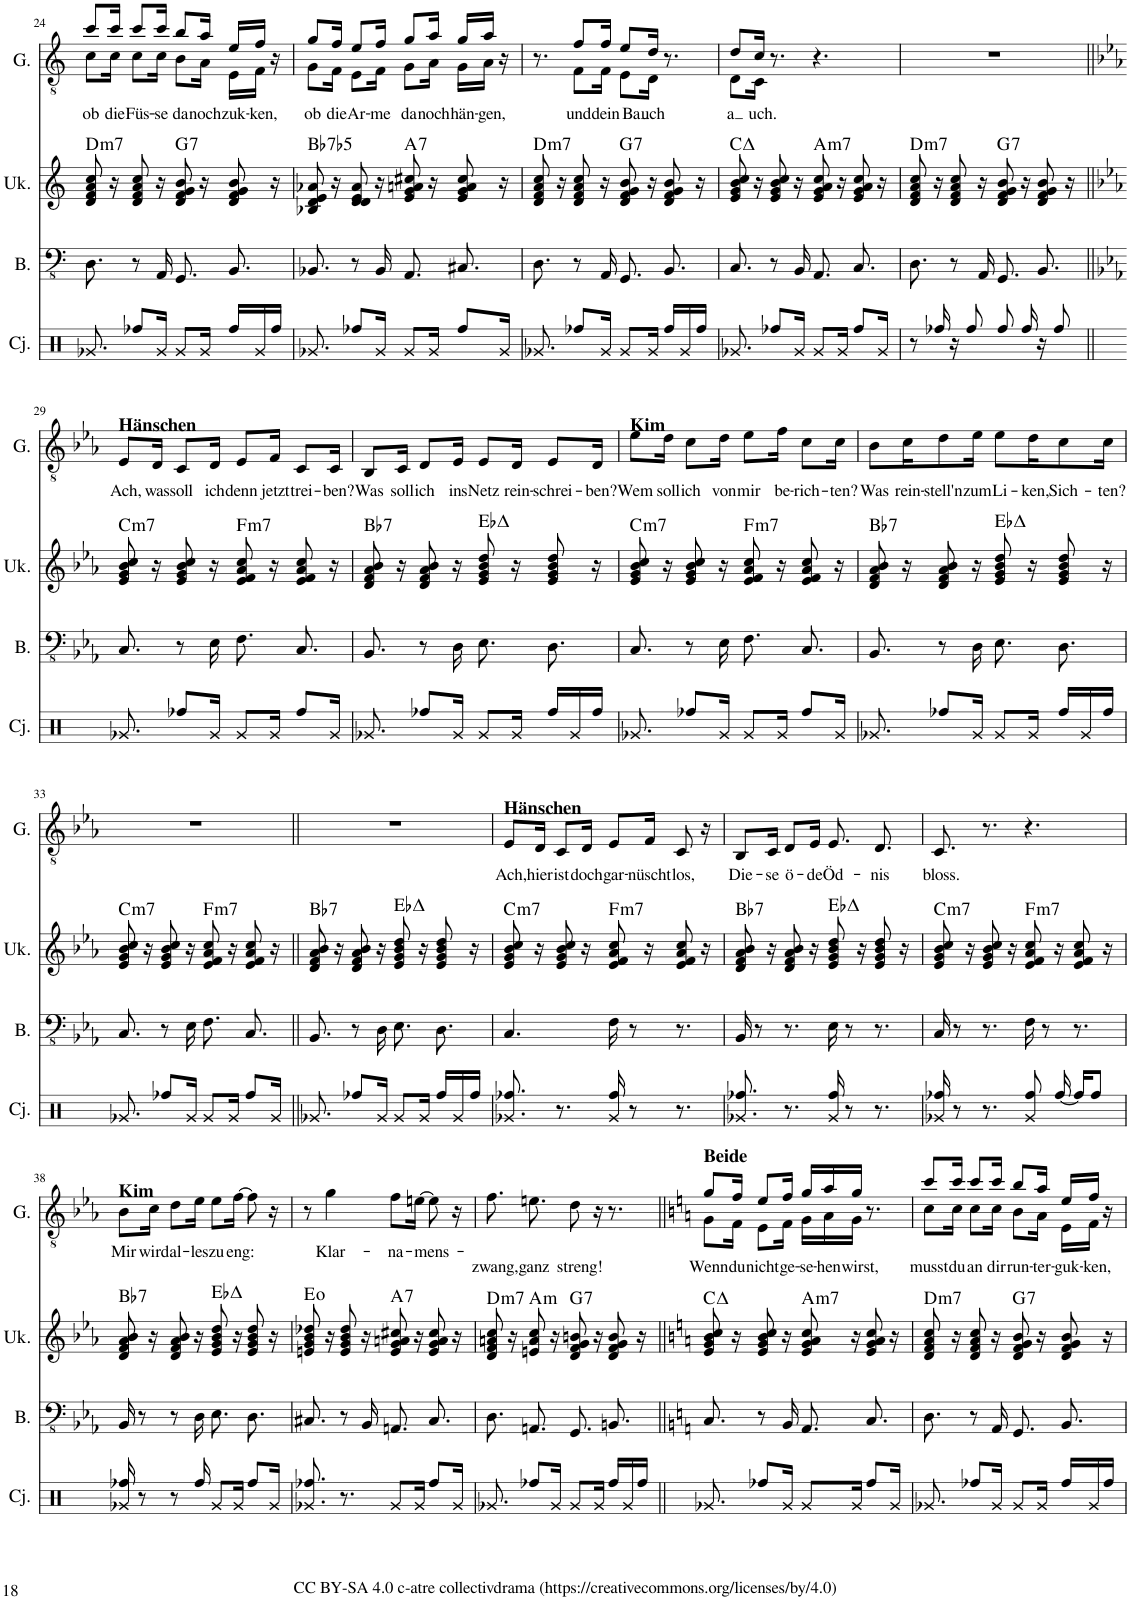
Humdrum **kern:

**kern	**kern	**harte	**kern	**text
*part3	*part2	*part2	*part1	*part1
*staff3	*staff2	*	*staff1	*staff1
*I"(Kontra-)Bass (Klavier, links)	*I"Ukulele (Klavier, rechts)	*	*I"Gesang	*
*I'B.	*I'Uk.	*	*I'G.	*
!!LO:PB:g=z
*clefFv4	*clefG2	*	*clefGv2	*
*k[]	*k[]	*	*k[]	*
*M12/16	*M12/16	*	*M12/16	*
=24	=24	=24	=24	=24
!	!	!LO:H:kt=m7	!	!LO:LY:b
*	*	*	*^	*
8.DD\	8d/ 8f/ 8a/ 8cc/	D:min7	8cc/L	8c\L	ob
!	!	!	!	!	!LO:LY:b
.	16r	.	16cc/Jk	16c\Jk	die
!	!	!	!	!	!LO:LY:b
8r	8d/ 8f/ 8a/ 8cc/	.	8cc/L	8c\L	Füs-
!	!	!	!	!	!LO:LY:b
16AAA/	16r	.	16cc/Jk	16c\Jk	-se
!	!	!LO:H:kt=7	!	!	!LO:LY:b
8.GGG/	8d/ 8f/ 8g/ 8b/	G:7	8b/L	8B\L	da
!	!	!	!	!	!LO:LY:b
.	16r	.	16a/Jk	16A\Jk	noch
!	!	!	!	!	!LO:LY:b
8.BBB/	8d/ 8f/ 8g/ 8b/	.	16e/LL	16E\LL	zuk-
!	!	!	!	!	!LO:LY:b
.	.	.	16f/JJ	16F\JJ	-ken,
.	16r	.	16r	16ryy	.
=25	=25	=25	=25	=25	=25
!	!	!LO:H:kt=7	!	!	!LO:LY:b
8.BBB-X/	8B-X/ 8d/ 8e/ 8a-X/	Bb:(3,b5,b7)	8g/L	8G\L	ob
!	!	!	!	!	!LO:LY:b
.	16r	.	16f/Jk	16F\Jk	die
!	!	!	!	!	!LO:LY:b
8r	8d/ 8d/ 8e/ 8a-/	.	8e/L	8E\L	Ar-
!	!	!	!	!	!LO:LY:b
16BBB-/	16r	.	16f/Jk	16F\Jk	-me
!	!	!LO:H:kt=7	!	!	!LO:LY:b
8.AAA/	8e/ 8g/ 8an/ 8cc#X/	A:7	8g/L	8G\L	da
!	!	!	!	!	!LO:LY:b
.	16r	.	16a/Jk	16A\Jk	noch
!	!	!	!	!	!LO:LY:b
8.CC#X/	8e/ 8g/ 8a/ 8cc#/	.	16g/LL	16G\LL	hän-
!	!	!	!	!	!LO:LY:b
.	.	.	16a/JJ	16A\JJ	-gen,
.	16r	.	16r	16ryy	.
=26	=26	=26	=26	=26	=26
!	!	!LO:H:kt=m7	!	!	!
8.DD\	8d/ 8f/ 8a/ 8cc/	D:min7	8.r	8.ryy	.
.	16r	.	.	.	.
!	!	!	!	!	!LO:LY:b
8r	8d/ 8f/ 8a/ 8cc/	.	8f/L	8F\L	und
!	!	!	!	!	!LO:LY:b
16AAA/	16r	.	16f/Jk	16F\Jk	dein
!	!	!LO:H:kt=7	!	!	!LO:LY:b
8.GGG/	8d/ 8f/ 8g/ 8b/	G:7	8e/L	8E\L	Ba
!	!	!	!	!	!LO:LY:b
.	16r	.	16d/Jk	16D\Jk	uch
8.BBB/	8d/ 8f/ 8g/ 8b/	.	8.r	8.ryy	.
.	16r	.	.	.	.
=27	=27	=27	=27	=27	=27
!	!	!LO:H:kt=Δ	!	!	!LO:LY:b
8.CC/	8e/ 8g/ 8b/ 8cc/	.	8d/L	8D\L	a
!	!	!	!	!	!LO:LY:b
.	16r	.	16c/Jk	16C\Jk	uch.
8r	8e/ 8g/ 8b/ 8cc/	.	8.r	8.ryy	.
16BBB/	16r	.	.	.	.
!	!	!LO:H:kt=m7	!	!	!
8.AAA/	8e/ 8g/ 8a/ 8cc/	A:min7	4.r	4.ryy	.
.	16r	.	.	.	.
8.CC/	8e/ 8g/ 8a/ 8cc/	.	.	.	.
.	16r	.	.	.	.
*	*	*	*v	*v	*
=28	=28	=28	=28	=28
!	!	!LO:H:kt=m7	!	!
8.DD\	8d/ 8f/ 8a/ 8cc/	D:min7	2.r	.
.	16r	.	.	.
8r	8d/ 8f/ 8a/ 8cc/	.	.	.
16AAA/	16r	.	.	.
!	!	!LO:H:kt=7	!	!
8.GGG/	8d/ 8f/ 8g/ 8b/	G:7	.	.
.	16r	.	.	.
8.BBB/	8d/ 8f/ 8g/ 8b/	.	.	.
.	16r	.	.	.
!!LO:LB:g=z
=29||	=29||	=29||	=29||	=29||
*k[b-e-a-]	*k[b-e-a-]	*	*k[b-e-a-]	*
!	!	!	!LO:TX:a:B:t=Hänschen	!
!	!	!LO:H:kt=m7	!	!LO:LY:b
8.CC/	8e-/ 8g/ 8b-/ 8cc/	C:min7	8E-/L	Ach,
!	!	!	!	!LO:LY:b
.	16r	.	16D/Jk	was
!	!	!	!	!LO:LY:b
8r	8e-/ 8g/ 8b-/ 8cc/	.	8C/L	soll
!	!	!	!	!LO:LY:b
16EE-\	16r	.	16D/Jk	ich
!	!	!LO:H:kt=m7	!	!LO:LY:b
8.FF\	8e-/ 8f/ 8a-/ 8cc/	F:min7	8E-/L	denn
!	!	!	!	!LO:LY:b
.	16r	.	16F/Jk	jetzt
!	!	!	!	!LO:LY:b
8.CC/	8e-/ 8f/ 8a-/ 8cc/	.	8C/L	trei-
!	!	!	!	!LO:LY:b
.	16r	.	16C/Jk	-ben?
=30	=30	=30	=30	=30
!	!	!LO:H:kt=7	!	!LO:LY:b
8.BBB-/	8d/ 8f/ 8a-/ 8b-/	Bb:7	8BB-/L	Was
!	!	!	!	!LO:LY:b
.	16r	.	16C/Jk	soll
!	!	!	!	!LO:LY:b
8r	8d/ 8f/ 8a-/ 8b-/	.	8D/L	ich
!	!	!	!	!LO:LY:b
16DD\	16r	.	16E-/Jk	ins
!	!	!LO:H:kt=Δ	!	!LO:LY:b
8.EE-\	8e-/ 8g/ 8b-/ 8dd/	.	8E-/L	Netz
!	!	!	!	!LO:LY:b
.	16r	.	16D/Jk	rein-
!	!	!	!	!LO:LY:b
8.DD\	8e-/ 8g/ 8b-/ 8dd/	.	8E-/L	-schrei-
!	!	!	!	!LO:LY:b
.	16r	.	16D/Jk	-ben?
=31	=31	=31	=31	=31
!	!	!	!LO:TX:a:B:t=Kim	!
!	!	!LO:H:kt=m7	!	!LO:LY:b
8.CC/	8e-/ 8g/ 8b-/ 8cc/	C:min7	8e-\L	Wem
!	!	!	!	!LO:LY:b
.	16r	.	16d\Jk	soll
!	!	!	!	!LO:LY:b
8r	8e-/ 8g/ 8b-/ 8cc/	.	8c\L	ich
!	!	!	!	!LO:LY:b
16EE-\	16r	.	16d\Jk	von
!	!	!LO:H:kt=m7	!	!LO:LY:b
8.FF\	8e-/ 8f/ 8a-/ 8cc/	F:min7	8e-\L	mir
!	!	!	!	!LO:LY:b
.	16r	.	16f\Jk	be-
!	!	!	!	!LO:LY:b
8.CC/	8e-/ 8f/ 8a-/ 8cc/	.	8c\L	-rich-
!	!	!	!	!LO:LY:b
.	16r	.	16c\Jk	-ten?
=32	=32	=32	=32	=32
!	!	!LO:H:kt=7	!	!LO:LY:b
8.BBB-/	8d/ 8f/ 8a-/ 8b-/	Bb:7	8B-\L	Was
!	!	!	!	!LO:LY:b
.	16r	.	16c\K	rein-
!	!	!	!	!LO:LY:b
8r	8d/ 8f/ 8a-/ 8b-/	.	8d\	-stell'n
!	!	!	!	!LO:LY:b
16DD\	16r	.	16e-\Jk	zum
!	!	!LO:H:kt=Δ	!	!LO:LY:b
8.EE-\	8e-/ 8g/ 8b-/ 8dd/	.	8e-\L	Li-
!	!	!	!	!LO:LY:b
.	16r	.	16d\K	-ken,
!	!	!	!	!LO:LY:b
8.DD\	8e-/ 8g/ 8b-/ 8dd/	.	8c\	Sich-
!	!	!	!	!LO:LY:b
.	16r	.	16c\Jk	-ten?
!!LO:LB:g=z
=33	=33	=33	=33	=33
!	!	!LO:H:kt=m7	!	!
8.CC/	8e-/ 8g/ 8b-/ 8cc/	C:min7	2.r	.
.	16r	.	.	.
8r	8e-/ 8g/ 8b-/ 8cc/	.	.	.
16EE-\	16r	.	.	.
!	!	!LO:H:kt=m7	!	!
8.FF\	8e-/ 8f/ 8a-/ 8cc/	F:min7	.	.
.	16r	.	.	.
8.CC/	8e-/ 8f/ 8a-/ 8cc/	.	.	.
.	16r	.	.	.
=34||	=34||	=34||	=34||	=34||
!	!	!LO:H:kt=7	!	!
8.BBB-/	8d/ 8f/ 8a-/ 8b-/	Bb:7	2.r	.
.	16r	.	.	.
8r	8d/ 8f/ 8a-/ 8b-/	.	.	.
16DD\	16r	.	.	.
!	!	!LO:H:kt=Δ	!	!
8.EE-\	8e-/ 8g/ 8b-/ 8dd/	.	.	.
.	16r	.	.	.
8.DD\	8e-/ 8g/ 8b-/ 8dd/	.	.	.
.	16r	.	.	.
=35	=35	=35	=35	=35
!	!	!	!LO:TX:a:B:t=Hänschen	!
!	!	!LO:H:kt=m7	!	!LO:LY:b
4.CC/	8e-/ 8g/ 8b-/ 8cc/	C:min7	8E-/L	Ach,
!	!	!	!	!LO:LY:b
.	16r	.	16D/Jk	hier
!	!	!	!	!LO:LY:b
.	8e-/ 8g/ 8b-/ 8cc/	.	8C/L	ist
!	!	!	!	!LO:LY:b
.	16r	.	16D/Jk	doch
!	!	!LO:H:kt=m7	!	!LO:LY:b
16FF\	8e-/ 8f/ 8a-/ 8cc/	F:min7	8E-/L	gar-
8r	.	.	.	.
!	!	!	!	!LO:LY:b
.	16r	.	16F/Jk	-nüscht
!	!	!	!	!LO:LY:b
8.r	8e-/ 8f/ 8a-/ 8cc/	.	8C/	los,
.	16r	.	16r	.
=36	=36	=36	=36	=36
!	!	!LO:H:kt=7	!	!LO:LY:b
16BBB-/	8d/ 8f/ 8a-/ 8b-/	Bb:7	8BB-/L	Die-
8r	.	.	.	.
!	!	!	!	!LO:LY:b
.	16r	.	16C/Jk	-se
!	!	!	!	!LO:LY:b
8.r	8d/ 8f/ 8a-/ 8b-/	.	8D/L	ö-
!	!	!	!	!LO:LY:b
.	16r	.	16E-/Jk	-de
!	!	!LO:H:kt=Δ	!	!LO:LY:b
16EE-\	8e-/ 8g/ 8b-/ 8dd/	.	8.E-/	Öd-
8r	.	.	.	.
.	16r	.	.	.
!	!	!	!	!LO:LY:b
8.r	8e-/ 8g/ 8b-/ 8dd/	.	8.D/	-nis
.	16r	.	.	.
=37	=37	=37	=37	=37
!	!	!LO:H:kt=m7	!	!LO:LY:b
16CC/	8e-/ 8g/ 8b-/ 8cc/	C:min7	8.C/	bloss.
8r	.	.	.	.
.	16r	.	.	.
8.r	8e-/ 8g/ 8b-/ 8cc/	.	8.r	.
.	16r	.	.	.
!	!	!LO:H:kt=m7	!	!
16FF\	8e-/ 8f/ 8a-/ 8cc/	F:min7	4.r	.
8r	.	.	.	.
.	16r	.	.	.
8.r	8e-/ 8f/ 8a-/ 8cc/	.	.	.
.	16r	.	.	.
!!LO:LB:g=z
=38	=38	=38	=38	=38
!	!	!	!LO:TX:a:B:t=Kim	!
!	!	!LO:H:kt=7	!	!LO:LY:b
16BBB-/	8d/ 8f/ 8a-/ 8b-/	Bb:7	8B-\L	Mir
8r	.	.	.	.
!	!	!	!	!LO:LY:b
.	16r	.	16c\Jk	wird
!	!	!	!	!LO:LY:b
8r	8d/ 8f/ 8a-/ 8b-/	.	8d\L	al-
!	!	!	!	!LO:LY:b
16DD\	16r	.	16e-\Jk	-les
!	!	!LO:H:kt=Δ	!	!LO:LY:b
8.EE-\	8e-/ 8g/ 8b-/ 8dd/	.	8e-\L	zu
!	!	!	!	!LO:LY:b
.	16r	.	[16f\Jk	eng:
8.DD\	8e-/ 8g/ 8b-/ 8dd/	.	8f\]	.
.	16r	.	16r	.
=39	=39	=39	=39	=39
8.CC#X/	8en/ 8g/ 8b-/ 8dd-X/	E:dim	8r	.
!	!	!	!	!LO:LY:b
.	16r	.	4g\	Klar-
8r	8e/ 8g/ 8b-/ 8dd-/	.	.	.
16BBB-/	16r	.	.	.
!	!	!LO:H:kt=7	!	!LO:LY:b
8.AAAn/	8e/ 8g/ 8an/ 8cc#X/	A:7	8f\L	-na-
!	!	!	!	!LO:LY:b
.	16r	.	[16en\Jk	-mens-
8.CC#/	8e/ 8g/ 8a/ 8cc#/	.	8e\]	.
.	16r	.	16r	.
=40	=40	=40	=40	=40
!	!	!LO:H:kt=m7	!	!LO:LY:b
8.DD\	8d/ 8f/ 8an/ 8cc/	D:min7	8.f\	-zwang,
.	16r	.	.	.
!	!	!LO:H:kt=m	!	!LO:LY:b
8.AAAn/	8en/ 8a/ 8cc/	A:min	8.en\	ganz
.	16r	.	.	.
!	!	!LO:H:kt=7	!	!LO:LY:b
8.GGG/	8d/ 8f/ 8g/ 8bn/	G:7	8d\	streng!
.	16r	.	16r	.
8.BBBn/	8d/ 8f/ 8g/ 8b/	.	8.r	.
.	16r	.	.	.
=41||	=41||	=41||	=41||	=41||
*k[]	*k[]	*	*k[]	*
!	!	!	!LO:TX:a:B:t=Beide	!
!	!	!LO:H:kt=Δ	!	!LO:LY:b
*	*	*	*^	*
8.CC/	8e/ 8g/ 8b/ 8cc/	.	8g/L	8G\L	Wenn
!	!	!	!	!	!LO:LY:b
.	16r	.	16f/Jk	16F\Jk	du
!	!	!	!	!	!LO:LY:b
8r	8e/ 8g/ 8b/ 8cc/	.	8e/L	8E\L	nicht
!	!	!	!	!	!LO:LY:b
16BBB/	16r	.	16f/Jk	16F\Jk	ge-
!	!	!LO:H:kt=m7	!	!	!LO:LY:b
8.AAA/	8e/ 8g/ 8a/ 8cc/	A:min7	16g/LL	16G\LL	-se-
!	!	!	!	!	!LO:LY:b
.	.	.	16a/	16A\	-hen
!	!	!	!	!	!LO:LY:b
.	16r	.	16g/JJ	16G\JJ	wirst,
8.CC/	8e/ 8g/ 8a/ 8cc/	.	8.r	8.ryy	.
.	16r	.	.	.	.
=42	=42	=42	=42	=42	=42
!	!	!LO:H:kt=m7	!	!	!LO:LY:b
8.DD\	8d/ 8f/ 8a/ 8cc/	D:min7	8cc/L	8c\L	musst
!	!	!	!	!	!LO:LY:b
.	16r	.	16cc/Jk	16c\Jk	du
!	!	!	!	!	!LO:LY:b
8r	8d/ 8f/ 8a/ 8cc/	.	8cc/L	8c\L	an
!	!	!	!	!	!LO:LY:b
16AAA/	16r	.	16cc/Jk	16c\Jk	dir
!	!	!LO:H:kt=7	!	!	!LO:LY:b
8.GGG/	8d/ 8f/ 8g/ 8b/	G:7	8b/L	8B\L	run-
!	!	!	!	!	!LO:LY:b
.	16r	.	16a/Jk	16A\Jk	-ter-
!	!	!	!	!	!LO:LY:b
8.BBB/	8d/ 8f/ 8g/ 8b/	.	16e/LL	16E\LL	-guk-
!	!	!	!	!	!LO:LY:b
.	.	.	16f/JJ	16F\JJ	-ken,
.	16r	.	16r	16ryy	.
*	*	*	*v	*v	*
=	=	=	=	=
*-	*-	*-	*-	*-
